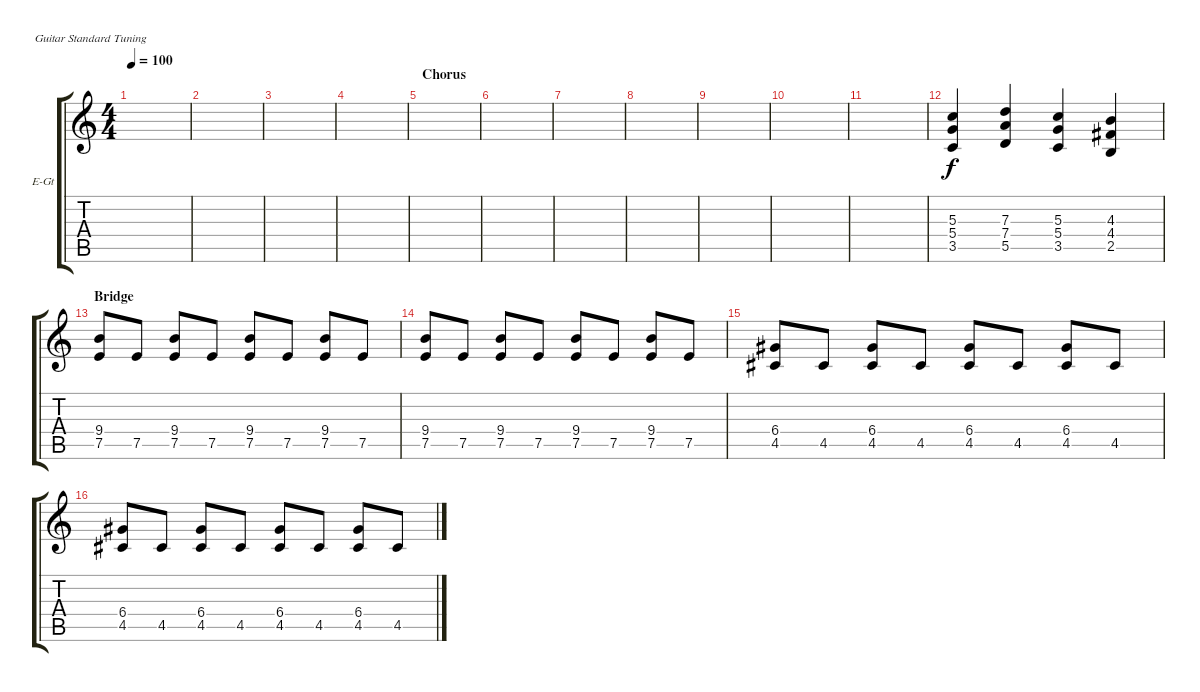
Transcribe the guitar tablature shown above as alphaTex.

\defaultSystemsLayout 4
\bracketExtendMode groupsimilarinstruments
\firstSystemTrackNameOrientation horizontal
\otherSystemsTrackNameOrientation horizontal
\track ("Electric Guitar" "E-Gt") {instrument distortionguitar}
\staff {score tabs}
\tuning (E4 B3 G3 D3 A2 E2)
\ts (4 4)
\tempo 100
\clef g2
\ks c
|
|
|
|
\section ("" "Chorus")
|
|
|
|
|
|
|
(3.5 5.4 5.3).4 (7.3 7.4 5.5).4 (3.5 5.4 5.3).4 (4.4 2.5 4.3).4 |
\section ("" "Bridge")
(7.5 9.4).8 7.5.8 (7.5 9.4).8 7.5.8 (7.5 9.4).8 7.5.8 (7.5 9.4).8 7.5.8 |
(7.5 9.4).8 7.5.8 (7.5 9.4).8 7.5.8 (7.5 9.4).8 7.5.8 (7.5 9.4).8 7.5.8 |
(4.5 6.4).8 4.5.8 (4.5 6.4).8 4.5.8 (4.5 6.4).8 4.5.8 (4.5 6.4).8 4.5.8 |
(4.5 6.4).8 4.5.8 (4.5 6.4).8 4.5.8 (4.5 6.4).8 4.5.8 (4.5 6.4).8 4.5.8
